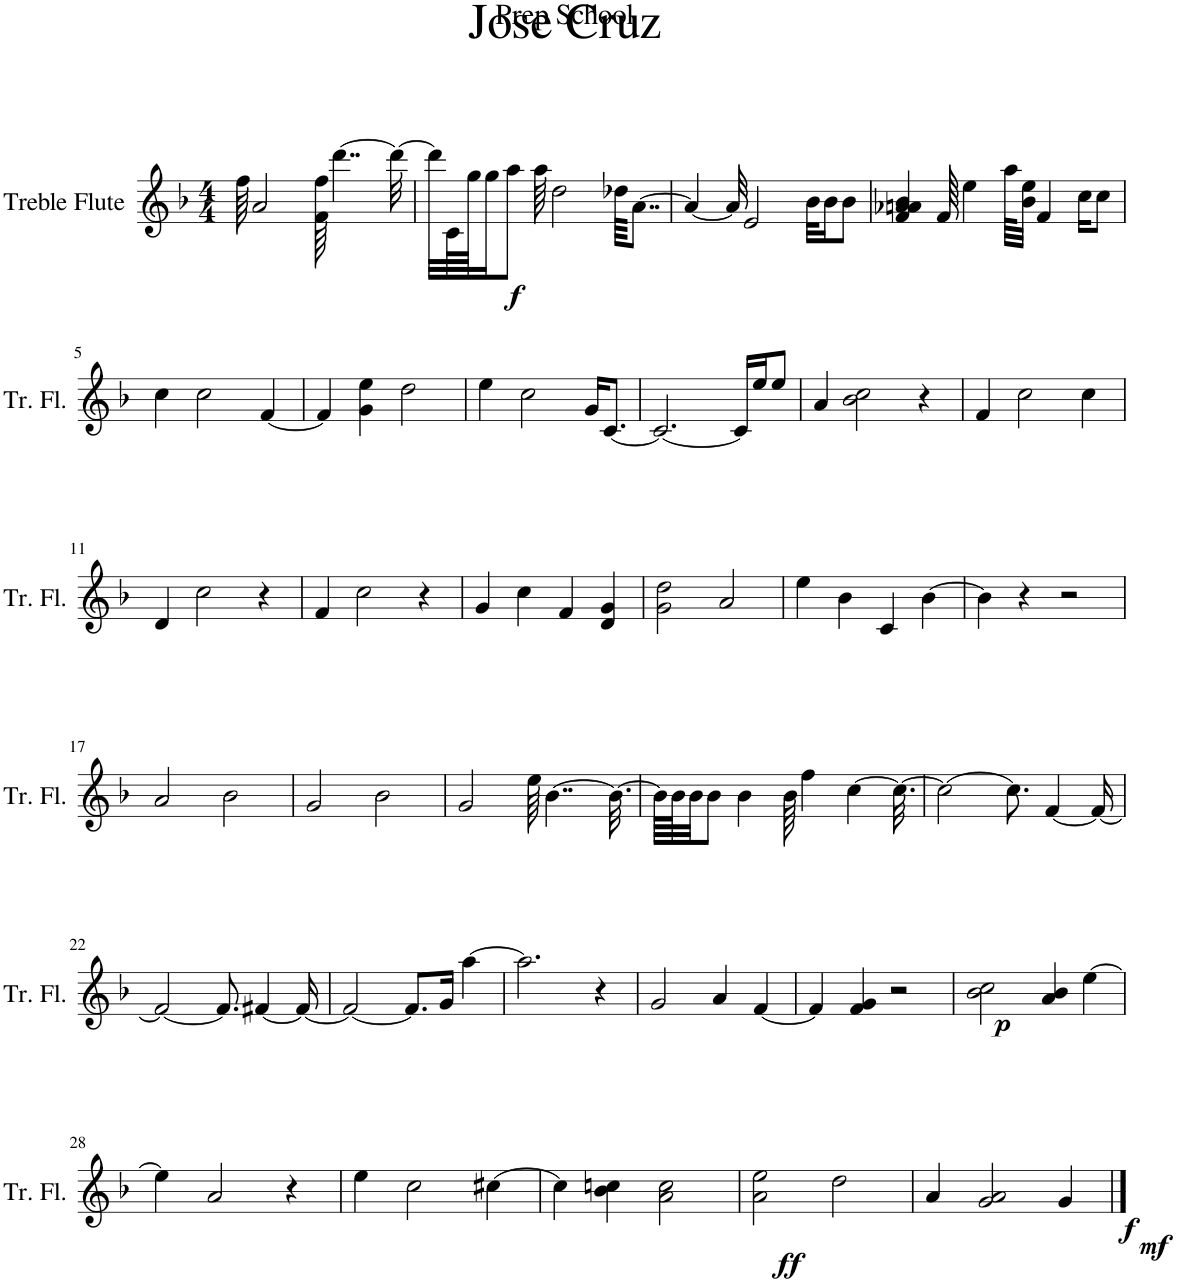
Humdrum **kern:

**kern	**dynam
*part1	*part1
*staff1	*staff1
*I"Treble Flute	*
*I'Tr. Fl.	*
*clefG2	*
*Trd-4c-7	*
*k[b-]	*
*M4/4	*
=1	=1
64ff\	.
2a/	.
64f\ 64ff\	.
!	!LO:DY:b
[4..ddd\	f
32ddd\_	.
=2	=2
32ddd\LLL]	.
64c\L	.
64gg\JJ	.
16gg\J	.
8aa\J	.
64aa\	.
2dd\	.
64dd-X\KKKL	.
[8..a\J	.
=3	=3
4a/_	.
32a/]	.
2e/	.
32b-\KLL	.
16b-\J	.
8b-\J	.
=4	=4
4f/ 4a-X/ 4an/ 4b-/	.
64f/	.
4ee\	.
64aa\KLLL	.
32b-\ 32ee\JJJ	.
4f/	.
16cc\KL	.
8cc\J	.
!!LO:LB:g=z
=5	=5
4cc\	.
2cc\	.
[4f/	.
=6	=6
4f/]	.
4g\ 4ee\	.
2dd\	.
=7	=7
4ee\	.
2cc\	.
16g/KL	.
[8.c/J	.
=8	=8
2.c/_	.
16c/LL]	.
16ee/J	.
8ee/J	.
=9	=9
4a/	.
2b-\ 2cc\	.
4r	.
=10	=10
4f/	.
2cc\	.
4cc\	.
!!LO:LB:g=z
=11	=11
4d/	.
2cc\	.
4r	.
=12	=12
4f/	.
2cc\	.
4r	.
=13	=13
4g/	.
4cc\	.
4f/	.
4d/ 4g/	.
=14	=14
2g\ 2dd\	.
2a/	.
=15	=15
4ee\	.
4b-\	.
4c/	.
[4b-\	.
=16	=16
4b-\]	.
4r	.
2r	.
!!LO:LB:g=z
=17	=17
2a/	.
2b-\	.
=18	=18
2g/	.
2b-\	.
=19	=19
2g/	.
64ee\	.
[4..b-\	.
32.b-\_	.
=20	=20
64b-\LLLL]	.
64b-\J	.
32b-\JJ	.
8b-\J	.
4b-\	.
64b-\	.
4ff\	.
[4cc\	.
32.cc\_	.
=21	=21
2cc\_	.
8.cc\]	.
[4f/	.
16f/_	.
!!LO:LB:g=z
=22	=22
2f/_	.
8.f/]	.
[4f#X/	.
16f#/_	.
=23	=23
2f#/_	.
8.f#/L]	.
16g/Jk	.
[4aa\	.
=24	=24
2.aa\]	.
4r	.
=25	=25
2g/	.
4a/	.
[4f/	.
=26	=26
4f/]	.
4f/ 4g/	.
2r	.
=27	=27
!	!LO:DY:b
2b-\ 2cc\	p
4a/ 4b-/	.
[4ee\	.
!!LO:LB:g=z
=28	=28
4ee\]	.
2a/	.
4r	.
=29	=29
4ee\	.
2cc\	.
[4cc#X\	.
=30	=30
4cc#\]	.
4b-\ 4ccn\	.
!	!LO:DY:b
2a\ 2cc\	ff
=31	=31
2a\ 2ee\	.
2dd\	.
=32	=32
4a/	.
2g/ 2a/	.
!	!LO:DY:b
!	!LO:DY:n=1:b
4g/	f mf
==	==
*-	*-
